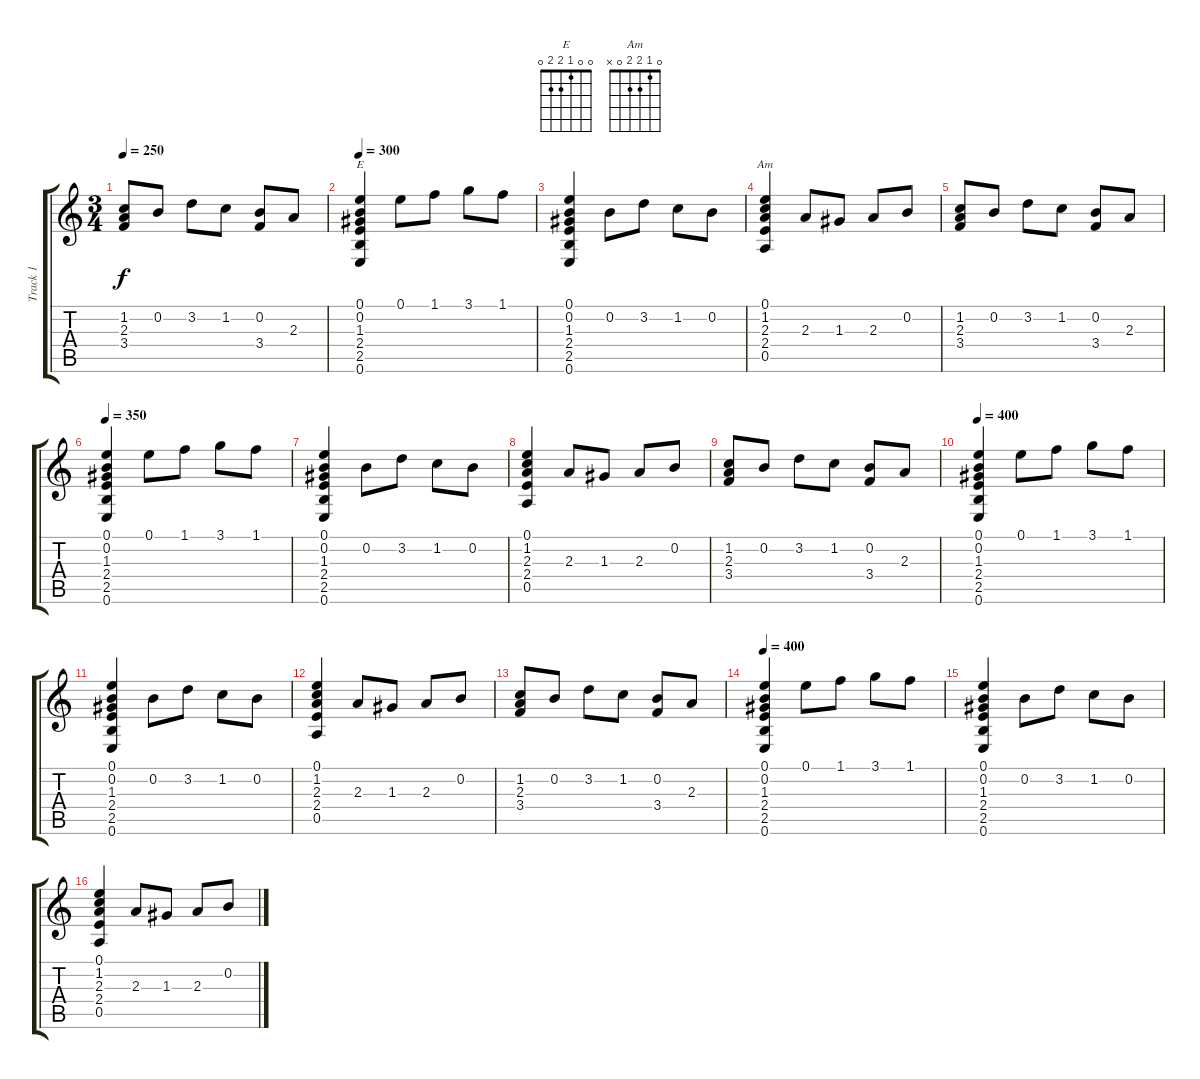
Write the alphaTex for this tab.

\track ("Track 1" "Track 1") {instrument acousticguitarnylon}
\staff {score tabs}
\tuning (E4 B3 G3 D3 A2 E2) {hide}
\chord ("E" 0 0 1 2 2 0)
\chord ("Am" 0 1 2 2 0 x)
\ts (3 4)
\tempo 250
\clef g2
\ks c
(1.2 2.3 3.4).8{dy f} 0.2.8 3.2.8 1.2.8 (0.2 3.4).8 2.3.8 |
\tempo 300
(0.1 0.2 1.3 2.4 2.5 0.6).4{ch "E"} 0.1.8 1.1.8 3.1.8 1.1.8 |
(0.1 0.2 1.3 2.4 2.5 0.6).4 0.2.8 3.2.8 1.2.8 0.2.8 |
(0.1 1.2 2.3 2.4 0.5).4{ch "Am"} 2.3.8 1.3.8 2.3.8 0.2.8 |
(1.2 2.3 3.4).8 0.2.8 3.2.8 1.2.8 (0.2 3.4).8 2.3.8 |
\tempo 350
(0.1 0.2 1.3 2.4 2.5 0.6).4 0.1.8 1.1.8 3.1.8 1.1.8 |
(0.1 0.2 1.3 2.4 2.5 0.6).4 0.2.8 3.2.8 1.2.8 0.2.8 |
(0.1 1.2 2.3 2.4 0.5).4 2.3.8 1.3.8 2.3.8 0.2.8 |
(1.2 2.3 3.4).8 0.2.8 3.2.8 1.2.8 (0.2 3.4).8 2.3.8 |
\tempo 400
(0.1 0.2 1.3 2.4 2.5 0.6).4 0.1.8 1.1.8 3.1.8 1.1.8 |
(0.1 0.2 1.3 2.4 2.5 0.6).4 0.2.8 3.2.8 1.2.8 0.2.8 |
(0.1 1.2 2.3 2.4 0.5).4 2.3.8 1.3.8 2.3.8 0.2.8 |
(1.2 2.3 3.4).8 0.2.8 3.2.8 1.2.8 (0.2 3.4).8 2.3.8 |
\tempo 400
(0.1 0.2 1.3 2.4 2.5 0.6).4 0.1.8 1.1.8 3.1.8 1.1.8 |
(0.1 0.2 1.3 2.4 2.5 0.6).4 0.2.8 3.2.8 1.2.8 0.2.8 |
(0.1 1.2 2.3 2.4 0.5).4 2.3.8 1.3.8 2.3.8 0.2.8
